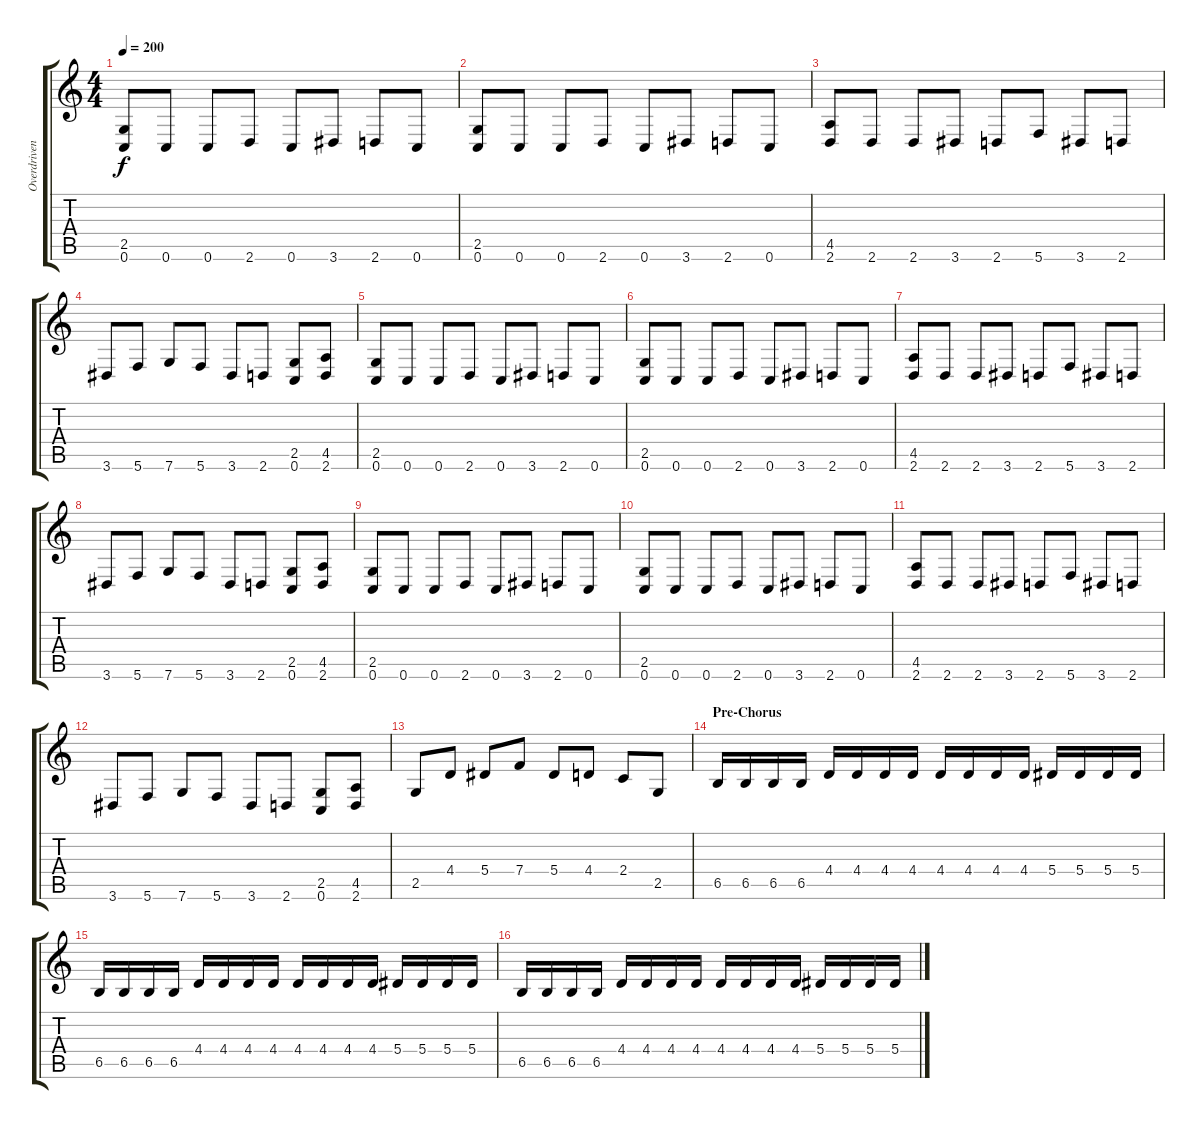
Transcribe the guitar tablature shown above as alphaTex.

\track ("Overdriven Lead" "Overdriven") {instrument overdrivenguitar}
\staff {score tabs}
\tuning (C4 G3 Eb3 Bb2 F2 C2) {hide}
\ts (4 4)
\tempo 200
\clef g2
\ks c
(2.5 0.6).8{dy f} 0.6.8 0.6.8 2.6.8 0.6.8 3.6.8 2.6.8 0.6.8 |
(2.5 0.6).8 0.6.8 0.6.8 2.6.8 0.6.8 3.6.8 2.6.8 0.6.8 |
(4.5 2.6).8 2.6.8 2.6.8 3.6.8 2.6.8 5.6.8 3.6.8 2.6.8 |
3.6.8 5.6.8 7.6.8 5.6.8 3.6.8 2.6.8 (2.5 0.6).8 (4.5 2.6).8 |
(2.5 0.6).8 0.6.8 0.6.8 2.6.8 0.6.8 3.6.8 2.6.8 0.6.8 |
(2.5 0.6).8 0.6.8 0.6.8 2.6.8 0.6.8 3.6.8 2.6.8 0.6.8 |
(4.5 2.6).8 2.6.8 2.6.8 3.6.8 2.6.8 5.6.8 3.6.8 2.6.8 |
3.6.8 5.6.8 7.6.8 5.6.8 3.6.8 2.6.8 (2.5 0.6).8 (4.5 2.6).8 |
(2.5 0.6).8 0.6.8 0.6.8 2.6.8 0.6.8 3.6.8 2.6.8 0.6.8 |
(2.5 0.6).8 0.6.8 0.6.8 2.6.8 0.6.8 3.6.8 2.6.8 0.6.8 |
(4.5 2.6).8 2.6.8 2.6.8 3.6.8 2.6.8 5.6.8 3.6.8 2.6.8 |
3.6.8 5.6.8 7.6.8 5.6.8 3.6.8 2.6.8 (2.5 0.6).8 (4.5 2.6).8 |
2.5.8 4.4.8 5.4.8 7.4.8 5.4.8 4.4.8 2.4.8 2.5.8 |
\section ("" "Pre-Chorus")
6.5.16 6.5.16 6.5.16 6.5.16 4.4.16 4.4.16 4.4.16 4.4.16 4.4.16 4.4.16 4.4.16 4.4.16 5.4.16 5.4.16 5.4.16 5.4.16 |
6.5.16 6.5.16 6.5.16 6.5.16 4.4.16 4.4.16 4.4.16 4.4.16 4.4.16 4.4.16 4.4.16 4.4.16 5.4.16 5.4.16 5.4.16 5.4.16 |
6.5.16 6.5.16 6.5.16 6.5.16 4.4.16 4.4.16 4.4.16 4.4.16 4.4.16 4.4.16 4.4.16 4.4.16 5.4.16 5.4.16 5.4.16 5.4.16
